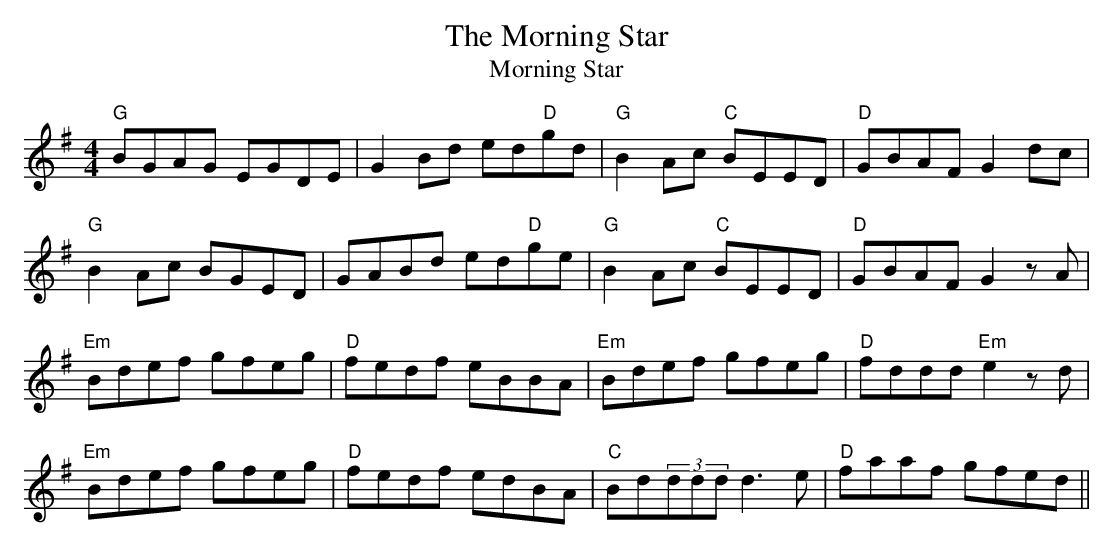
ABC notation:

X:1
T:Morning Star, The
T:Morning Star
M:4/4
L:1/8
K:G
"G"BGAG EGDE|G2 Bd ed"D"gd|"G"B2 Ac "C"BEED|"D"GBAF G2 dc |
"G"B2 Ac BGED | GABd ed"D"ge | "G"B2 Ac "C"BEED |"D"GBAF G2 z A|
"Em"Bdef gfeg|"D"fedf eBBA|"Em"Bdef gfeg|"D"fddd "Em"e2 z d|
"Em"Bdef gfeg|"D"fedf edBA|"C"Bd(3ddd d3 e|"D"faaf gfed||
